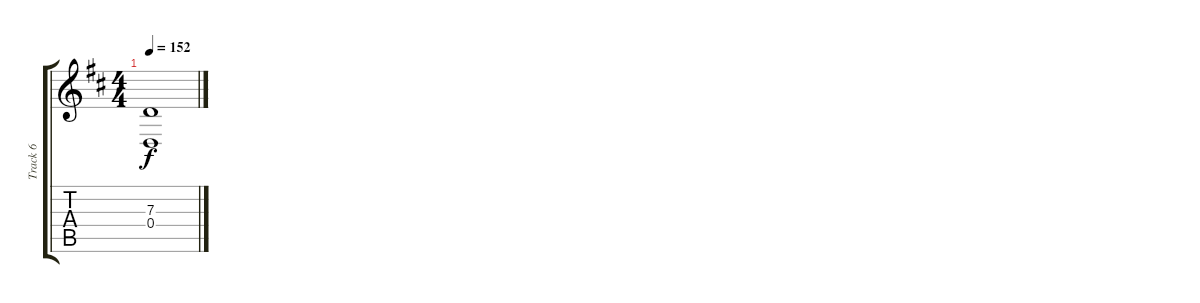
\track ("Track 6" "Track 6") {instrument taikodrum}
\staff {score tabs}
\tuning (E4 B3 G3 D3 A2 D2) {hide}
\ts (4 4)
\tempo 152
\clef g2
\ks d
(7.3{t} 0.4{t}).1{dy f}
